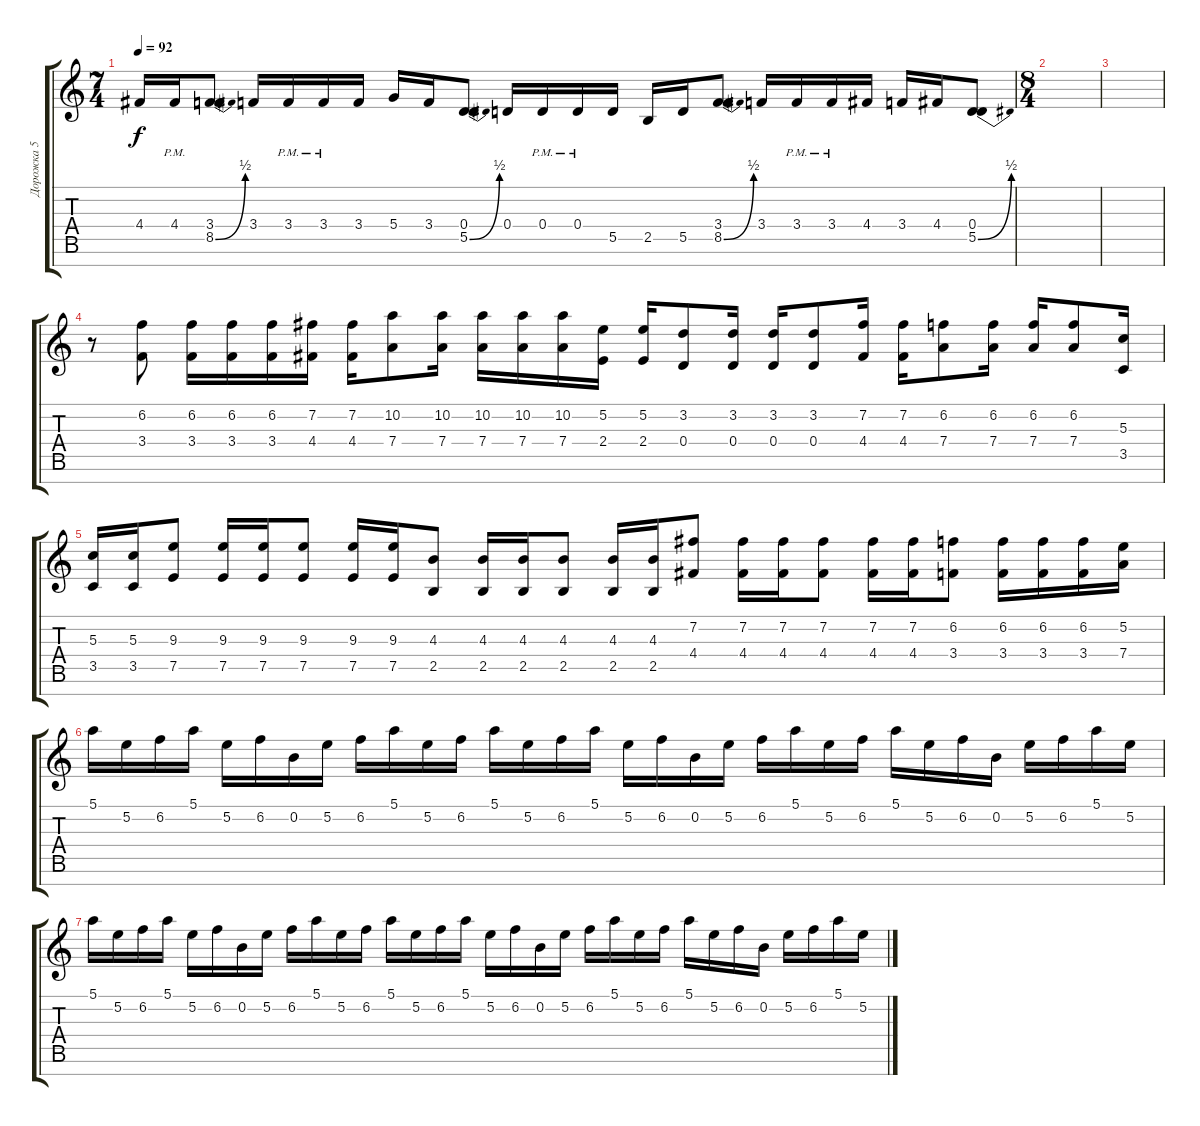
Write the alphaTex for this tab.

\track ("Дорожка 5" "Дорожка 5") {instrument distortionguitar}
\staff {score tabs}
\tuning (E4 B3 G3 D3 A2 E2 B1) {hide}
\ts (7 4)
\tempo 92
\clef g2
\ks c
4.4.16{dy f} 4.4{pm}.16 (3.4 8.5{be (bend 0 0 60 2)}).8 3.4.16 3.4{pm}.16 3.4{pm}.16 3.4.16 5.4.16 3.4.16 (0.4 5.5{be (bend 0 0 60 2)}).8 0.4.16 0.4{pm}.16 0.4{pm}.16 5.5.16 2.5.16 5.5.16 (3.4 8.5{be (bend 0 0 60 2)}).8 3.4.16 3.4{pm}.16 3.4{pm}.16 4.4.16 3.4.16 4.4.16 (0.4 5.5{be (bend 0 0 60 2)}).8 |
\ts (8 4)
|
|
r.8 (6.2 3.4).8 (6.2 3.4).16 (6.2 3.4).16 (6.2 3.4).16 (7.2 4.4).16 (7.2 4.4).16 (10.2 7.4).8 (10.2 7.4).16 (10.2 7.4).16 (10.2 7.4).16 (10.2 7.4).16 (5.2 2.4).16 (5.2 2.4).16 (3.2 0.4).8 (3.2 0.4).16 (3.2 0.4).16 (3.2 0.4).8 (7.2 4.4).16 (7.2 4.4).16 (6.2 7.4).8 (6.2 7.4).16 (6.2 7.4).16 (6.2 7.4).8 (5.3 3.5).16 |
(5.3 3.5).16 (5.3 3.5).16 (9.3 7.5).8 (9.3 7.5).16 (9.3 7.5).16 (9.3 7.5).8 (9.3 7.5).16 (9.3 7.5).16 (4.3 2.5).8 (4.3 2.5).16 (4.3 2.5).16 (4.3 2.5).8 (4.3 2.5).16 (4.3 2.5).16 (7.2 4.4).8 (7.2 4.4).16 (7.2 4.4).16 (7.2 4.4).8 (7.2 4.4).16 (7.2 4.4).16 (6.2 3.4).8 (6.2 3.4).16 (6.2 3.4).16 (6.2 3.4).16 (5.2 7.4).16 |
5.1.16 5.2.16 6.2.16 5.1.16 5.2.16 6.2.16 0.2.16 5.2.16 6.2.16 5.1.16 5.2.16 6.2.16 5.1.16 5.2.16 6.2.16 5.1.16 5.2.16 6.2.16 0.2.16 5.2.16 6.2.16{volume 0} 5.1.16 5.2.16 6.2.16 5.1.16 5.2.16 6.2.16 0.2.16 5.2.16 6.2.16 5.1.16 5.2.16 |
5.1.16 5.2.16 6.2.16 5.1.16 5.2.16 6.2.16 0.2.16 5.2.16 6.2.16 5.1.16 5.2.16 6.2.16 5.1.16 5.2.16 6.2.16 5.1.16 5.2.16 6.2.16 0.2.16 5.2.16 6.2.16 5.1.16 5.2.16 6.2.16 5.1.16 5.2.16 6.2.16 0.2.16 5.2.16 6.2.16 5.1.16 5.2.16
